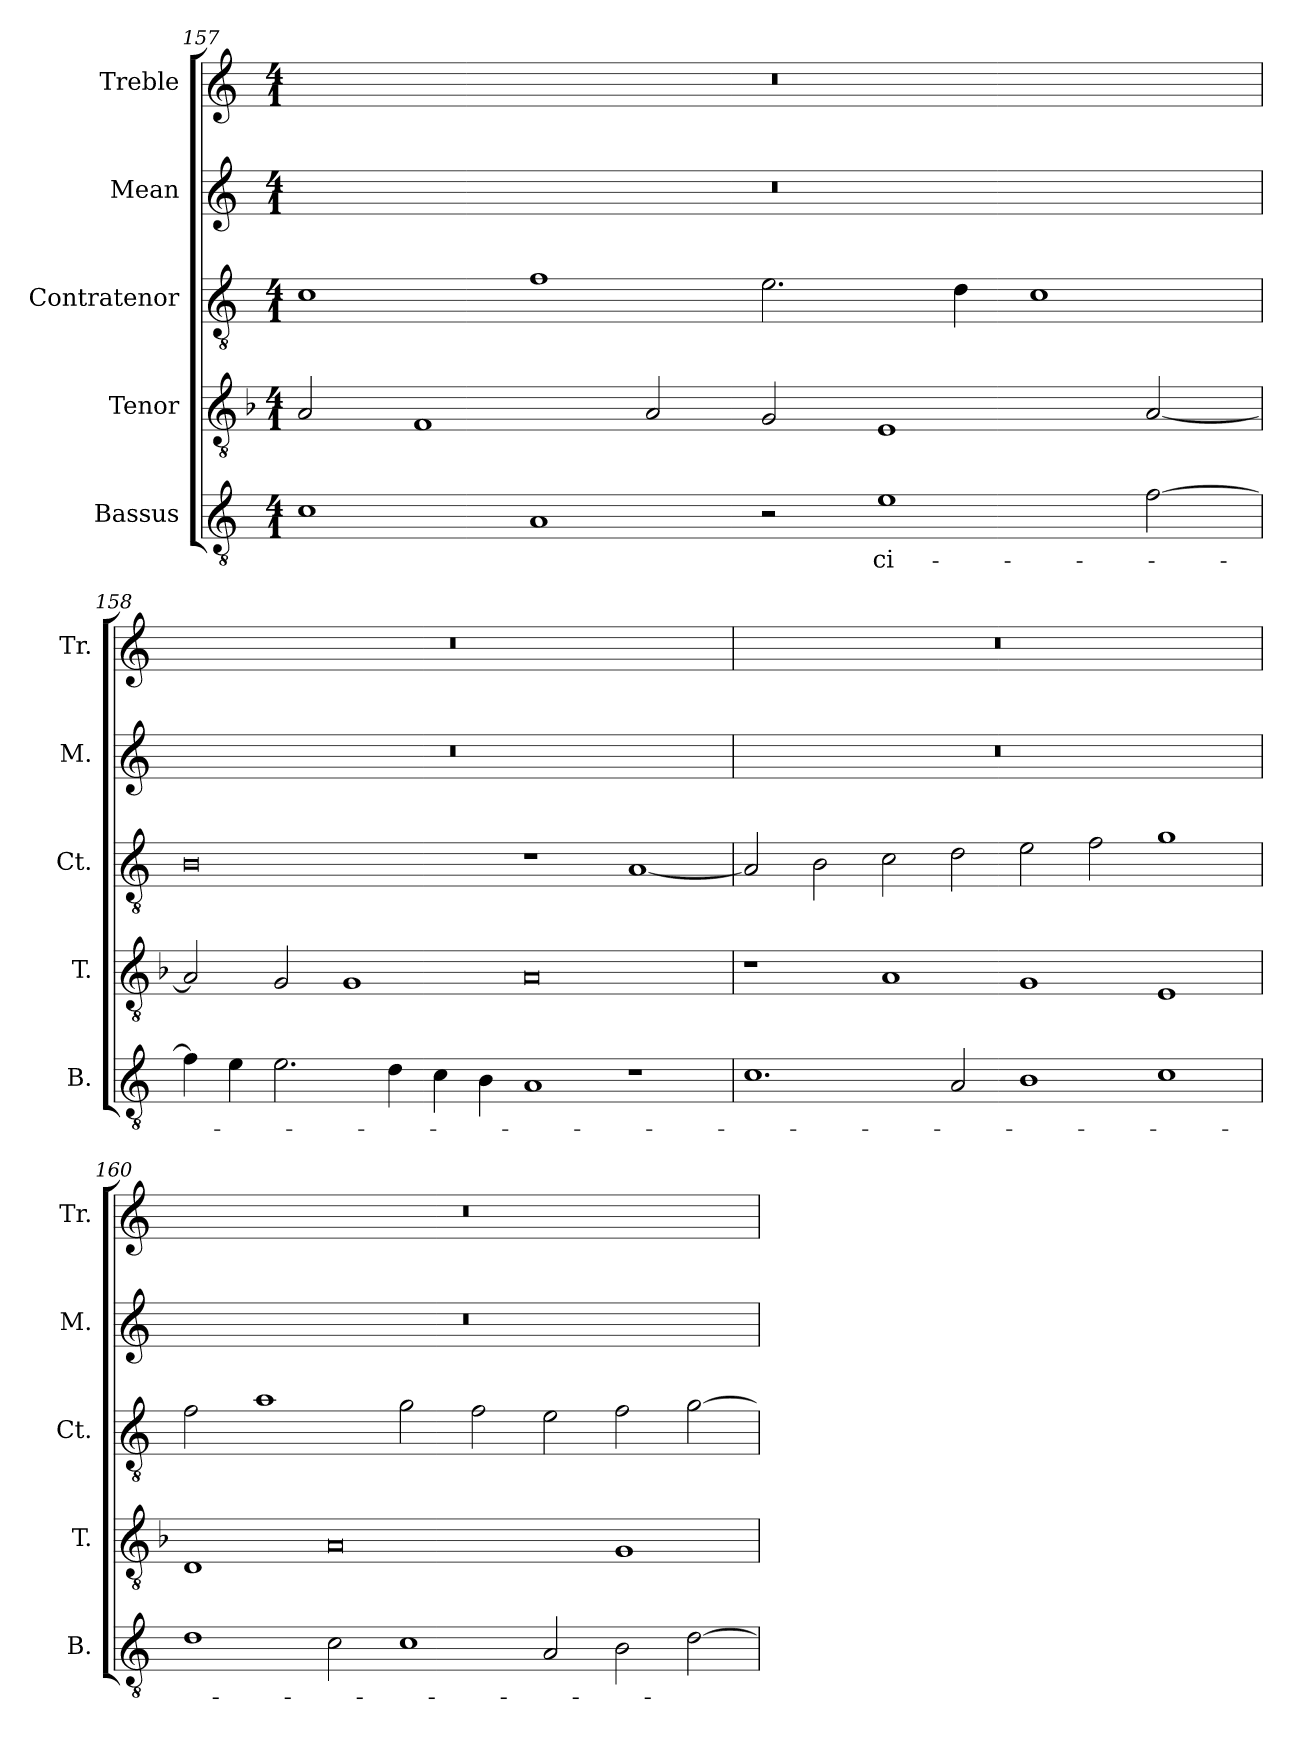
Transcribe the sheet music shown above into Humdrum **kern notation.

**kern	**text	**kern	**kern	**kern	**kern
*part5	*part5	*part4	*part3	*part2	*part1
*staff5	*staff5	*staff4	*staff3	*staff2	*staff1
*I"Bassus	*	*I"Tenor	*I"Contratenor	*I"Mean	*I"Treble
*I'B.	*	*I'T.	*I'Ct.	*I'M.	*I'Tr.
*clefGv2	*	*clefGv2	*clefGv2	*clefG2	*clefG2
*ITrd7c12	*	*ITrd7c12	*ITrd7c12	*	*
*k[]	*	*k[b-]	*k[]	*k[]	*k[]
*	*	*F:	*	*C:	*C:
*M4/1	*	*M4/1	*M4/1	*M4/1	*M4/1
=157	=157	=157	=157	=157	=157
!	!	!	!	!LO:N:vis=1	!LO:N:vis=1
1Ci	.	2AAi/	1Ci	00r	00r
.	.	1FFi	.	.	.
1AAi	.	.	1Fi	.	.
.	.	2AAi/	.	.	.
2r	.	2GGi/	2.Ei\	.	.
!	!LO:LY:b:color=#000000	!	!	!	!
1Ei	-ci-	1EEi	.	.	.
.	.	.	4Di\	.	.
.	.	.	1Ci	.	.
[>2Fi\	.	[<2AAi/	.	.	.
=158	=158	=158	=158	=158	=158
!	!	!	!	!LO:N:vis=1	!LO:N:vis=1
4Fi\]	.	2AAi/]	0BBi	00r	00r
4Ei\	.	.	.	.	.
2.Ei\	.	2GGi/	.	.	.
.	.	1GGi	.	.	.
4Di\	.	.	.	.	.
4Ci\	.	.	.	.	.
4BBi\	.	.	.	.	.
1AAi	.	0AAi	1r	.	.
1r	.	.	[<1AAi	.	.
!!LO:PB:g=z
=159	=159	=159	=159	=159	=159
!	!	!	!	!LO:N:vis=1	!LO:N:vis=1
1.Ci	.	1r	2AAi/]	00r	00r
.	.	.	2BBi\	.	.
.	.	1AAi	2Ci\	.	.
2AAi/	.	.	2Di\	.	.
1BBi	.	1GGi	2Ei\	.	.
.	.	.	2Fi\	.	.
1Ci	.	1EEi	1Gi	.	.
=160	=160	=160	=160	=160	=160
!	!	!	!	!LO:N:vis=1	!LO:N:vis=1
1Di	.	1DDi	2Fi\	00r	00r
.	.	.	1Ai	.	.
2Ci\	.	0AAi	.	.	.
1Ci	.	.	2Gi\	.	.
.	.	.	2Fi\	.	.
2AAi/	.	.	2Ei\	.	.
2BBi\	.	1GGi	2Fi\	.	.
[>2Di\	.	.	[>2Gi\	.	.
=	=	=	=	=	=
*-	*-	*-	*-	*-	*-
